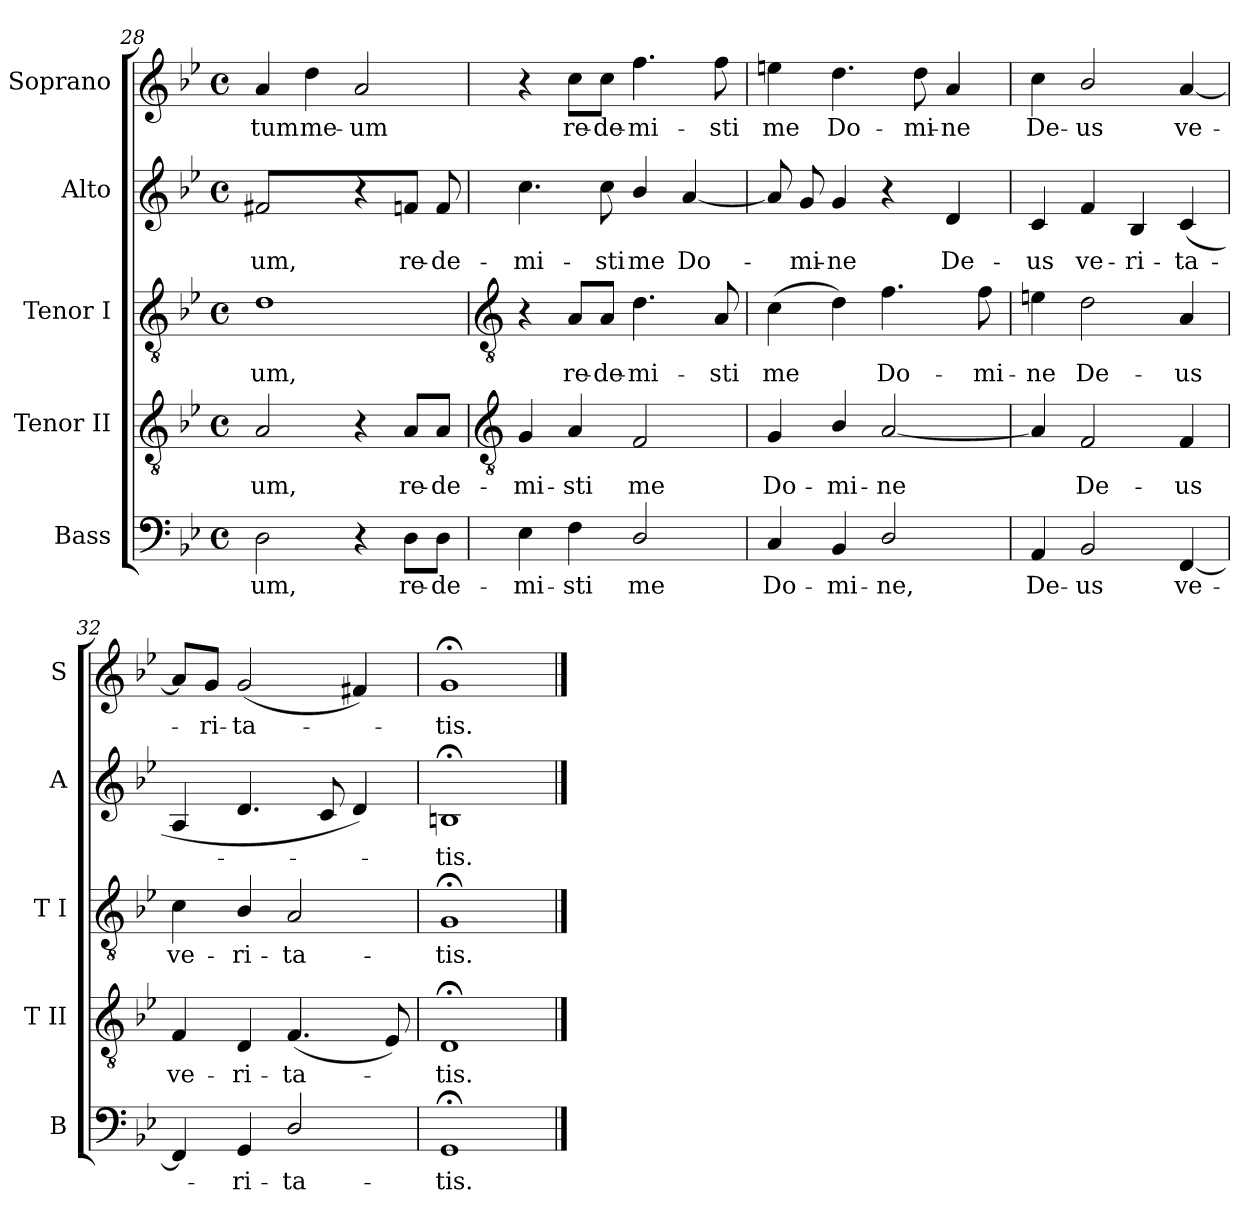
**kern	**text	**kern	**text	**kern	**text	**kern	**text	**kern	**text
*part5	*part5	*part4	*part4	*part3	*part3	*part2	*part2	*part1	*part1
*staff5	*staff5	*staff4	*staff4	*staff3	*staff3	*staff2	*staff2	*staff1	*staff1
*I"Bass	*	*I"Tenor II	*	*I"Tenor I	*	*I"Alto	*	*I"Soprano	*
*I'B	*	*I'T II	*	*I'T I	*	*I'A	*	*I'S	*
*clefF4	*	*clefGv2	*	*clefGv2	*	*clefG2	*	*clefG2	*
*k[b-e-]	*	*k[b-e-]	*	*k[b-e-]	*	*k[b-e-]	*	*k[b-e-]	*
*B-:	*	*B-:	*	*B-:	*	*B-:	*	*B-:	*
*M4/4	*	*M4/4	*	*M4/4	*	*M4/4	*	*M4/4	*
*met(c)	*	*met(c)	*	*met(c)	*	*met(c)	*	*met(c)	*
=28	=28	=28	=28	=28	=28	=28	=28	=28	=28
!	!LO:LY:b	!	!LO:LY:b	!	!LO:LY:b	!	!LO:LY:b	!	!LO:LY:b
2D	-um,	2A	um,	1d	-um,	2f#X	um,	4a	-tum
!	!	!	!	!	!	!	!	!	!LO:LY:b
.	.	.	.	.	.	.	.	4dd	me-
!	!	!	!	!	!	!	!	!	!LO:LY:b
4r	.	4r	.	.	.	4r	.	2a	-um
!	!LO:LY:b	!	!LO:LY:b	!	!	!	!LO:LY:b	!	!
8D\L	re-	8A/L	re-	.	.	8fnJ	re-	.	.
!	!LO:LY:b	!	!LO:LY:b	!	!	!	!LO:LY:b	!	!
8D\J	-de-	8A/J	-de-	.	.	8f	-de-	.	.
!!LO:LB:g=z
=29	=29	=29	=29	=29	=29	=29	=29	=29	=29
*	*	*clefGv2	*	*clefGv2	*	*	*	*	*
!	!LO:LY:b	!	!LO:LY:b	!	!	!	!LO:LY:b	!	!
4E-	-mi-	4G	-mi-	4r	.	4.cc	-mi-	4r	.
!	!LO:LY:b	!	!LO:LY:b	!	!LO:LY:b	!	!	!	!LO:LY:b
4F	-sti	4A	-sti	8A/L	re-	.	.	8cc\L	re-
!	!	!	!	!	!LO:LY:b	!	!LO:LY:b	!	!LO:LY:b
.	.	.	.	8A/J	-de-	8cc	-sti	8cc\J	-de-
!	!LO:LY:b	!	!LO:LY:b	!	!LO:LY:b	!	!LO:LY:b	!	!LO:LY:b
2D/	me	2F	me	4.d	-mi-	4b-/	me	4.ff	-mi-
!	!	!	!	!	!	!	!LO:LY:b	!	!
.	.	.	.	.	.	[4a	Do-	.	.
!	!	!	!	!	!LO:LY:b	!	!	!	!LO:LY:b
.	.	.	.	8A	-sti	.	.	8ff	-sti
=30	=30	=30	=30	=30	=30	=30	=30	=30	=30
!	!LO:LY:b	!	!LO:LY:b	!	!LO:LY:b	!	!	!	!LO:LY:b
4C	Do-	4G	Do-	(>4c	me	8a]	.	4een	me
!	!	!	!	!	!	!	!LO:LY:b	!	!
.	.	.	.	.	.	8g	mi-	.	.
!	!LO:LY:b	!	!LO:LY:b	!	!	!	!LO:LY:b	!	!LO:LY:b
4BB-	-mi-	4B-/	-mi-	4d)	.	4g	-ne	4.dd	Do-
!	!LO:LY:b	!	!LO:LY:b	!	!LO:LY:b	!	!	!	!
2D/	-ne,	[2A	-ne	4.f	Do-	4r	.	.	.
!	!	!	!	!	!	!	!	!	!LO:LY:b
.	.	.	.	.	.	.	.	8dd	-mi-
!	!	!	!	!	!	!	!LO:LY:b	!	!LO:LY:b
.	.	.	.	.	.	4d	De-	4a	-ne
!	!	!	!	!	!LO:LY:b	!	!	!	!
.	.	.	.	8f	-mi-	.	.	.	.
=31	=31	=31	=31	=31	=31	=31	=31	=31	=31
!	!LO:LY:b	!	!	!	!LO:LY:b	!	!LO:LY:b	!	!LO:LY:b
4AA	De-	4A]	.	4en	-ne	4c	-us	4cc	De-
!	!LO:LY:b	!	!LO:LY:b	!	!LO:LY:b	!	!LO:LY:b	!	!LO:LY:b
2BB-	-us	2F	De-	2d	De-	4f	ve-	2b-/	-us
!	!	!	!	!	!	!	!LO:LY:b	!	!
.	.	.	.	.	.	4B-	-ri-	.	.
!	!LO:LY:b	!	!LO:LY:b	!	!LO:LY:b	!	!LO:LY:b	!	!LO:LY:b
[4FF	ve-	4F	-us	4A	-us	(<4c	-ta-	[4a	ve-
=32	=32	=32	=32	=32	=32	=32	=32	=32	=32
!	!	!	!LO:LY:b	!	!LO:LY:b	!	!	!	!
4FF]	.	4F	ve-	4c	ve-	4A	.	8a/L]	.
!	!	!	!	!	!	!	!	!	!LO:LY:b
.	.	.	.	.	.	.	.	8g/J	ri-
!	!LO:LY:b	!	!LO:LY:b	!	!LO:LY:b	!	!	!	!LO:LY:b
4GG	ri-	4D	-ri-	4B-/	-ri-	4.d	.	(<2g	-ta-
!	!LO:LY:b	!	!LO:LY:b	!	!LO:LY:b	!	!	!	!
2D/	-ta-	(<4.F	-ta-	2A	-ta-	.	.	.	.
.	.	.	.	.	.	8c	.	.	.
.	.	.	.	.	.	4d)	.	4f#X)	.
.	.	8E-)	.	.	.	.	.	.	.
=33	=33	=33	=33	=33	=33	=33	=33	=33	=33
!	!LO:LY:b	!	!LO:LY:b	!	!LO:LY:b	!	!LO:LY:b	!	!LO:LY:b
1GG;<	-tis.	1D;<	tis.	1G;<	-tis.	1Bn;<	tis.	1g;<	tis.
==	==	==	==	==	==	==	==	==	==
*-	*-	*-	*-	*-	*-	*-	*-	*-	*-
